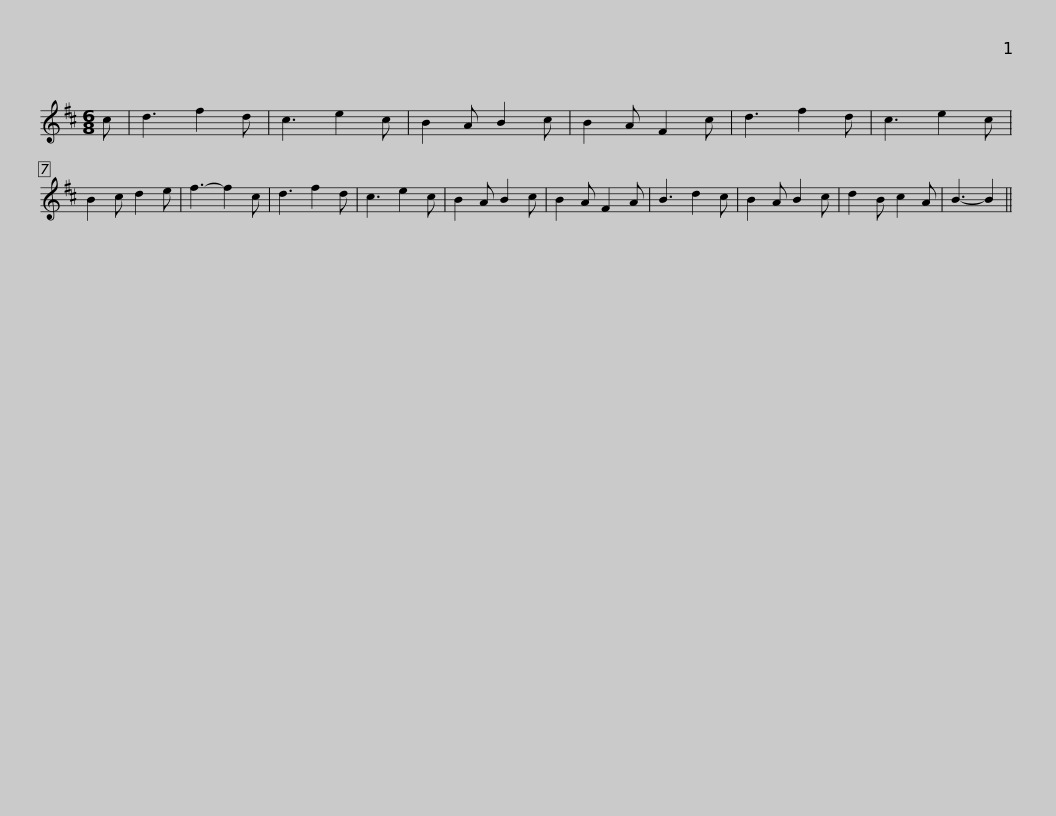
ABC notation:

X:1
L:1/8
M:6/8
I:linebreak $
K:Bmin
V:1 treble
V:1
 c | d3 f2 d | c3 e2 c | B2 A B2 c | B2 A F2 c | %5
 d3 f2 d | c3 e2 c | B2 c d2 e | f3- f2 c | d3 f2 d | %10
 c3 e2 c |$ B2 A B2 c | B2 A F2 A | B3 d2 c | B2 A B2 c | %15
 d2 B c2 A | B3- B2 || %17
